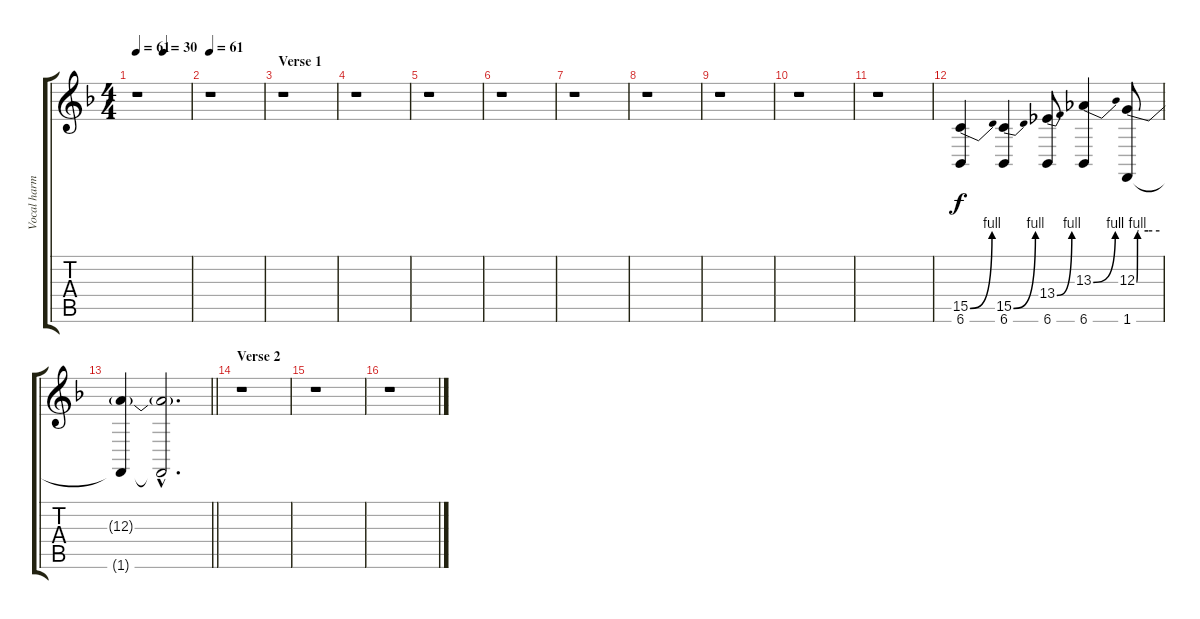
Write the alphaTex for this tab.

\track ("Vocal harmonies" "Vocal harm") {instrument shakuhachi}
\staff {score tabs}
\tuning (E4 B3 G3 D3 A2 E2) {hide}
\ts (4 4)
\tempo 61
\tempo (30 0.5)
\tempo 61
\clef g2
\ks f
r.1{dy f instrument shakuhachi} |
\tempo 61
r.1 |
\section ("" "Verse 1")
r.1 |
r.1 |
r.1 |
r.1 |
r.1 |
r.1 |
r.1 |
r.1 |
r.1 |
(15.5{be (bend 0 0 60 4)} 6.6).4 (15.5{be (bend 0 0 60 4)} 6.6).4 (13.4{be (bend 0 0 60 4)} 6.6).8 (13.3{be (bend 0 0 60 4)} 6.6).4 (12.3{be (custom 0 0 2 4 5 4 30 4 60 4)} 1.6).8 |
\barLineRight lightlight
(12.3{t} 1.6{t}).4 (12.3{hac t} 1.6{hac t}).2{d volume 0} |
\section ("" "Verse 2")
r.1{volume 11} |
r.1 |
r.1
